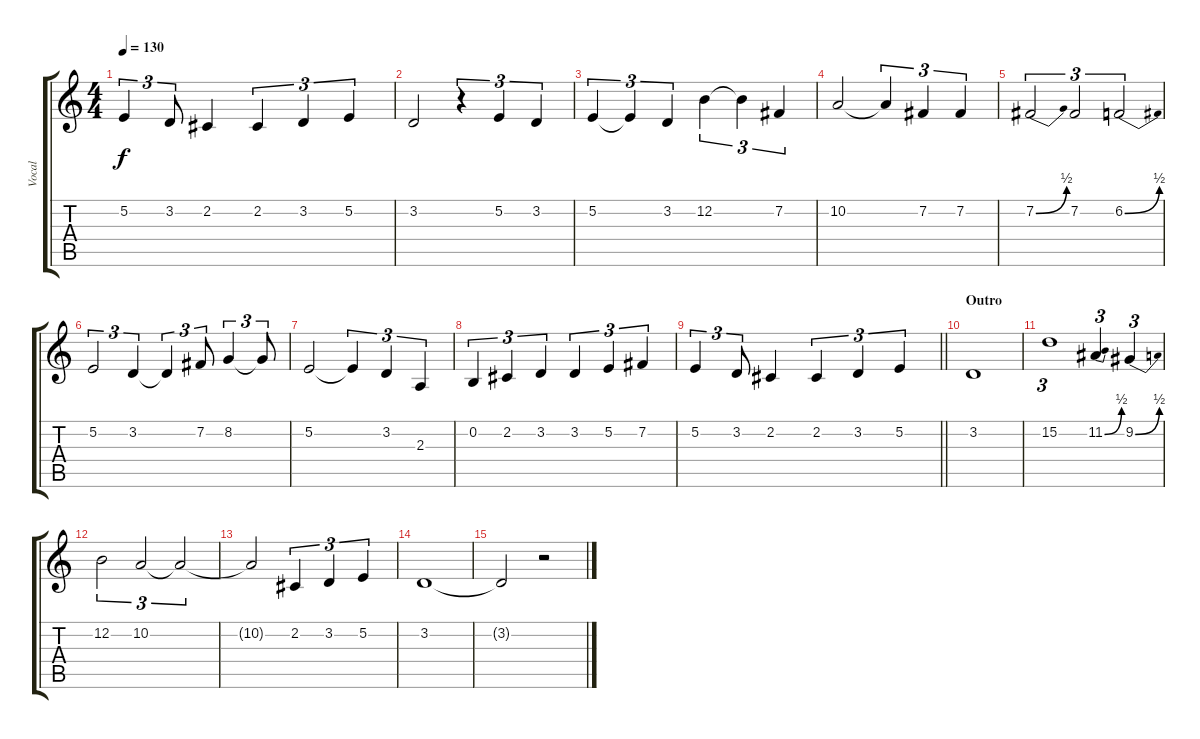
\track ("Vocal" "Vocal") {instrument lead2sawtooth}
\staff {score tabs}
\tuning (E4 B3 G3 D3 A2 E2) {hide}
\ts (4 4)
\tempo 130
\clef g2
\ks c
5.2.4{tu (3 2) dy f} 3.2.8{tu (3 2)} 2.2.4 2.2.4{tu (3 2)} 3.2.4{tu (3 2)} 5.2.4{tu (3 2)} |
3.2.2 r.4{tu (3 2)} 5.2.4{tu (3 2)} 3.2.4{tu (3 2)} |
5.2.4{tu (3 2)} 5.2{t}.4{tu (3 2)} 3.2.4{tu (3 2)} 12.2.4{tu (3 2)} 12.2{t}.4{tu (3 2)} 7.2.4{tu (3 2)} |
10.2.2 10.2{t}.4{tu (3 2)} 7.2.4{tu (3 2)} 7.2.4{tu (3 2)} |
7.2{be (bend 0 0 60 2)}.2{tu (3 2)} 7.2.2{tu (3 2)} 6.2{be (bend 0 0 60 2)}.2{tu (3 2)} |
5.2.2{tu (3 2)} 3.2.4{tu (3 2)} 3.2{t}.4{tu (3 2)} 7.2.8{tu (3 2)} 8.2.4{tu (3 2)} 8.2{t}.8{tu (3 2)} |
5.2.2 5.2{t}.4{tu (3 2)} 3.2.4{tu (3 2)} 2.3.4{tu (3 2)} |
0.2.4{tu (3 2)} 2.2.4{tu (3 2)} 3.2.4{tu (3 2)} 3.2.4{tu (3 2)} 5.2.4{tu (3 2)} 7.2.4{tu (3 2)} |
\barLineRight lightlight
5.2.4{tu (3 2)} 3.2.8{tu (3 2)} 2.2.4 2.2.4{tu (3 2)} 3.2.4{tu (3 2)} 5.2.4{tu (3 2)} |
\section ("" "Outro")
3.2.1 |
15.2.1{tu (3 2)} 11.2{be (bend 0 0 60 2)}.4{tu (3 2)} 9.2{be (bend 0 0 60 2)}.4{tu (3 2)} |
12.2.2{tu (3 2)} 10.2.2{tu (3 2)} 10.2{t}.2{tu (3 2)} |
10.2{t}.2 2.2.4{tu (3 2)} 3.2.4{tu (3 2)} 5.2.4{tu (3 2)} |
3.2.1 |
3.2{t}.2 r.2
